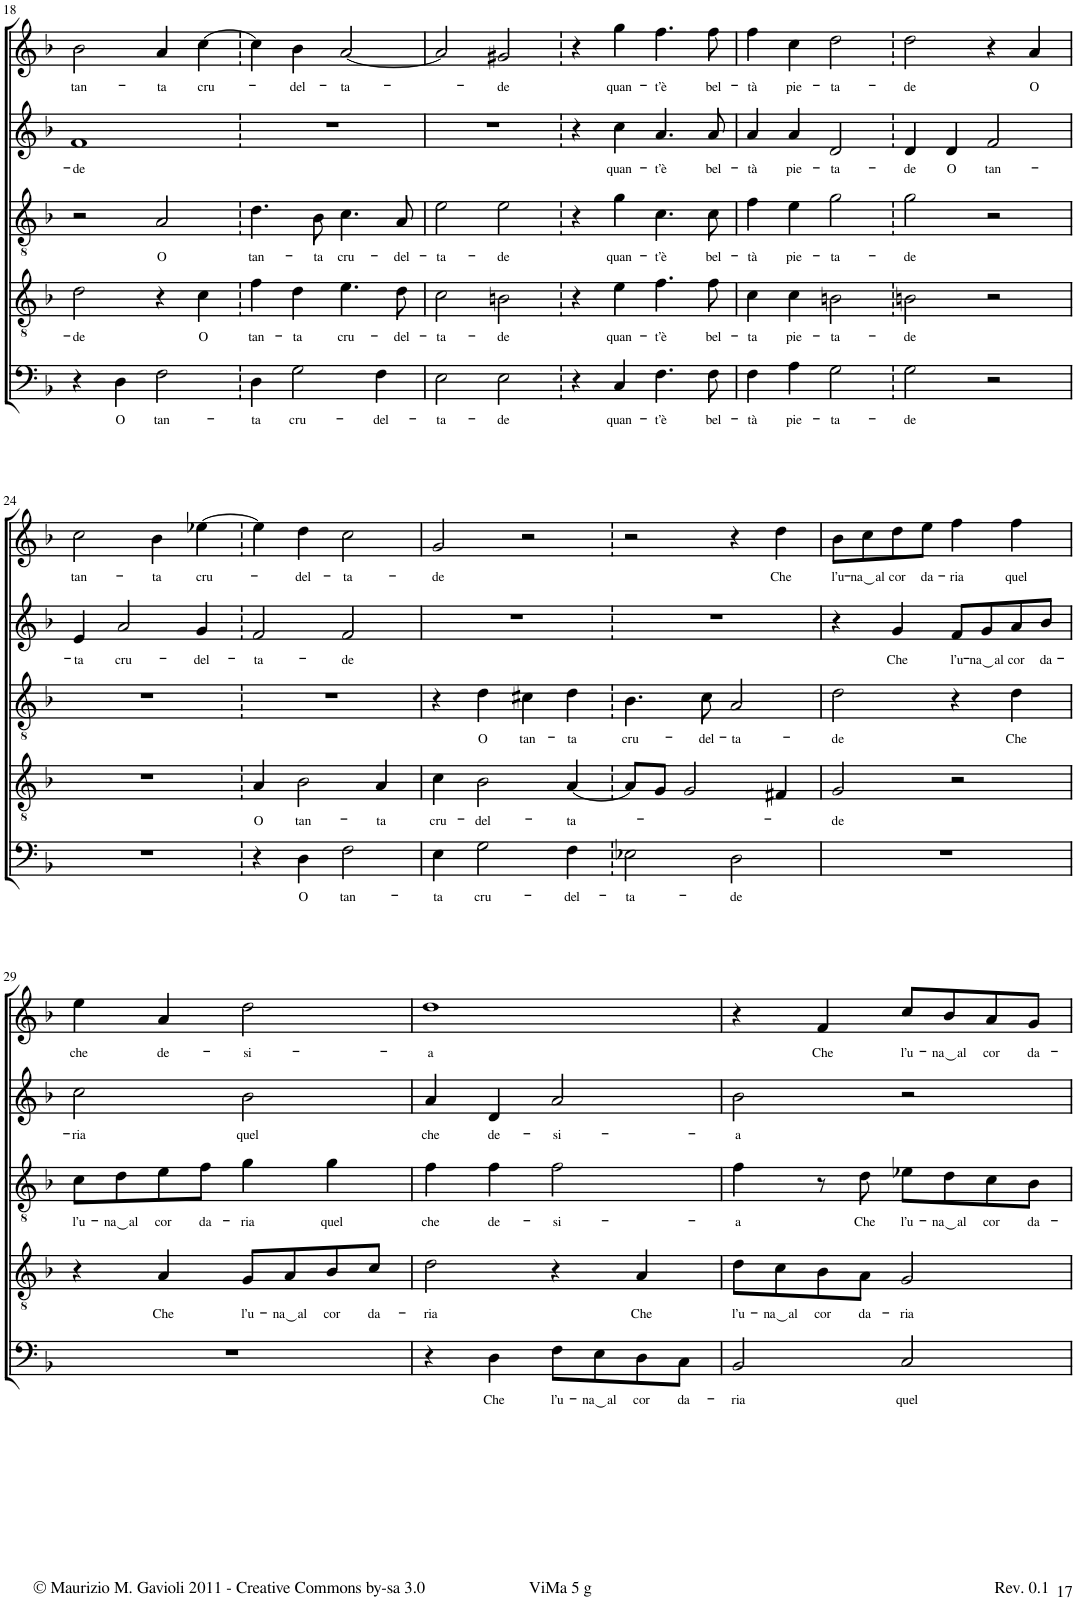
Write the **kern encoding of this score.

**kern	**text	**kern	**text	**kern	**text	**kern	**text	**kern	**text
*part5	*part5	*part4	*part4	*part3	*part3	*part2	*part2	*part1	*part1
*staff5	*staff5	*staff4	*staff4	*staff3	*staff3	*staff2	*staff2	*staff1	*staff1
*I"Voice	*	*I"Voice	*	*I"Voice	*	*I"Voice	*	*I"Voice	*
*I'Vc	*	*I'Vc	*	*	*	*	*	*	*
!!LO:PB:g=z
*clefF4	*	*clefGv2	*	*clefGv2	*	*clefG2	*	*clefG2	*
*k[b-]	*	*k[b-]	*	*k[b-]	*	*k[b-]	*	*k[b-]	*
*M4/4	*	*M4/4	*	*M4/4	*	*M4/4	*	*M4/4	*
*met(c)	*	*met(c)	*	*met(c)	*	*met(c)	*	*met(c)	*
=18	=18	=18	=18	=18	=18	=18	=18	=18	=18
!	!	!	!LO:LY:b	!	!	!	!LO:LY:b	!	!LO:LY:b
4r	.	2d\	-de	2r	.	1f	-de	2b-\	tan-
!	!LO:LY:b	!	!	!	!	!	!	!	!
4D\	O	.	.	.	.	.	.	.	.
!	!LO:LY:b	!	!	!	!LO:LY:b	!	!	!	!LO:LY:b
2F\	tan-	4r	.	2A/	O	.	.	4a/	-ta
!	!	!	!LO:LY:b	!	!	!	!	!	!LO:LY:b
.	.	4c\	O	.	.	.	.	[4cc\	cru-
=19	=19	=19	=19	=19	=19	=19	=19	=19	=19
!	!LO:LY:b	!	!LO:LY:b	!	!LO:LY:b	!	!	!	!
4D\	-ta	4f\	tan-	4.d\	tan-	1r	.	4cc\]	.
!	!LO:LY:b	!	!LO:LY:b	!	!	!	!	!	!LO:LY:b
2G\	cru-	4d\	-ta	.	.	.	.	4b-\	-del-
!	!	!	!	!	!LO:LY:b	!	!	!	!
.	.	.	.	8B-\	-ta	.	.	.	.
!	!	!	!LO:LY:b	!	!LO:LY:b	!	!	!	!LO:LY:b
.	.	4.e\	cru-	4.c\	cru-	.	.	[2a/	-ta-
!	!LO:LY:b	!	!	!	!	!	!	!	!
4F\	-del-	.	.	.	.	.	.	.	.
!	!	!	!LO:LY:b	!	!LO:LY:b	!	!	!	!
.	.	8d\	-del-	8A/	-del-	.	.	.	.
=20	=20	=20	=20	=20	=20	=20	=20	=20	=20
!	!LO:LY:b	!	!LO:LY:b	!	!LO:LY:b	!	!	!	!
2E\	-ta-	2c\	-ta-	2e\	-ta-	1r	.	2a/]	.
!	!LO:LY:b	!	!LO:LY:b	!	!LO:LY:b	!	!	!	!LO:LY:b
2E\	-de	2Bn\	-de	2e\	-de	.	.	2g#X/	-de
=21	=21	=21	=21	=21	=21	=21	=21	=21	=21
4r	.	4r	.	4r	.	4r	.	4r	.
!	!LO:LY:b	!	!LO:LY:b	!	!LO:LY:b	!	!LO:LY:b	!	!LO:LY:b
4C/	quan-	4e\	quan-	4g\	quan-	4cc\	quan-	4gg\	quan-
!	!LO:LY:b	!	!LO:LY:b	!	!LO:LY:b	!	!LO:LY:b	!	!LO:LY:b
4.F\	-t’è	4.f\	-t’è	4.c\	-t’è	4.a/	-t’è	4.ff\	-t’è
!	!LO:LY:b	!	!LO:LY:b	!	!LO:LY:b	!	!LO:LY:b	!	!LO:LY:b
8F\	bel-	8f\	bel-	8c\	bel-	8a/	bel-	8ff\	bel-
=22	=22	=22	=22	=22	=22	=22	=22	=22	=22
!	!LO:LY:b	!	!LO:LY:b	!	!LO:LY:b	!	!LO:LY:b	!	!LO:LY:b
4F\	-tà	4c\	-ta	4f\	-tà	4a/	-tà	4ff\	-tà
!	!LO:LY:b	!	!LO:LY:b	!	!LO:LY:b	!	!LO:LY:b	!	!LO:LY:b
4A\	pie-	4c\	pie-	4e\	pie-	4a/	pie-	4cc\	pie-
!	!LO:LY:b	!	!LO:LY:b	!	!LO:LY:b	!	!LO:LY:b	!	!LO:LY:b
2G\	-ta-	2Bn\	-ta-	2g\	-ta-	2d/	-ta-	2dd\	-ta-
=23	=23	=23	=23	=23	=23	=23	=23	=23	=23
!	!LO:LY:b	!	!LO:LY:b	!	!LO:LY:b	!	!LO:LY:b	!	!LO:LY:b
2G\	-de	2Bn\	-de	2g\	-de	4d/	-de	2dd\	-de
!	!	!	!	!	!	!	!LO:LY:b	!	!
.	.	.	.	.	.	4d/	O	.	.
!	!	!	!	!	!	!	!LO:LY:b	!	!
2r	.	2r	.	2r	.	2f/	tan-	4r	.
!	!	!	!	!	!	!	!	!	!LO:LY:b
.	.	.	.	.	.	.	.	4a/	O
!!LO:LB:g=z
=24	=24	=24	=24	=24	=24	=24	=24	=24	=24
!	!	!	!	!	!	!	!LO:LY:b	!	!LO:LY:b
1r	.	1r	.	1r	.	4e/	-ta	2cc\	tan-
!	!	!	!	!	!	!	!LO:LY:b	!	!
.	.	.	.	.	.	2a/	cru-	.	.
!	!	!	!	!	!	!	!	!	!LO:LY:b
.	.	.	.	.	.	.	.	4b-\	-ta
!	!	!	!	!	!	!	!LO:LY:b	!	!LO:LY:b
.	.	.	.	.	.	4g/	-del-	[4ee-X\	cru-
=25	=25	=25	=25	=25	=25	=25	=25	=25	=25
!	!	!	!LO:LY:b	!	!	!	!LO:LY:b	!	!
4r	.	4A/	O	1r	.	2f/	-ta-	4ee-\]	.
!	!LO:LY:b	!	!LO:LY:b	!	!	!	!	!	!LO:LY:b
4D\	O	2B-\	tan-	.	.	.	.	4dd\	-del-
!	!LO:LY:b	!	!	!	!	!	!LO:LY:b	!	!LO:LY:b
2F\	tan-	.	.	.	.	2f/	-de	2cc\	-ta-
!	!	!	!LO:LY:b	!	!	!	!	!	!
.	.	4A/	-ta	.	.	.	.	.	.
=26	=26	=26	=26	=26	=26	=26	=26	=26	=26
!	!LO:LY:b	!	!LO:LY:b	!	!	!	!	!	!LO:LY:b
4E\	-ta	4c\	cru-	4r	.	1r	.	2g/	-de
!	!LO:LY:b	!	!LO:LY:b	!	!LO:LY:b	!	!	!	!
2G\	cru-	2B-\	-del-	4d\	O	.	.	.	.
!	!	!	!	!	!LO:LY:b	!	!	!	!
.	.	.	.	4c#X\	tan-	.	.	2r	.
!	!LO:LY:b	!	!LO:LY:b	!	!LO:LY:b	!	!	!	!
4F\	-del-	[4A/	-ta-	4d\	-ta	.	.	.	.
=27	=27	=27	=27	=27	=27	=27	=27	=27	=27
!	!LO:LY:b	!	!	!	!LO:LY:b	!	!	!	!
2E-X\	-ta-	8A/L]	.	4.B-\	cru-	1r	.	2r	.
.	.	8G/J	.	.	.	.	.	.	.
.	.	2G/	.	.	.	.	.	.	.
!	!	!	!	!	!LO:LY:b	!	!	!	!
.	.	.	.	8c\	-del-	.	.	.	.
!	!LO:LY:b	!	!	!	!LO:LY:b	!	!	!	!
2D\	-de	.	.	2A/	-ta-	.	.	4r	.
!	!	!	!	!	!	!	!	!	!LO:LY:b
.	.	4F#X/	.	.	.	.	.	4dd\	Che
=28	=28	=28	=28	=28	=28	=28	=28	=28	=28
!	!	!	!LO:LY:b	!	!LO:LY:b	!	!	!	!LO:LY:b
1r	.	2G/	-de	2d\	-de	4r	.	8b-\L	l’u-
!	!	!	!	!	!	!	!	!	!LO:LY:b
.	.	.	.	.	.	.	.	8cc\	-na‿al
!	!	!	!	!	!	!	!LO:LY:b	!	!LO:LY:b
.	.	.	.	.	.	4g/	Che	8dd\	cor
!	!	!	!	!	!	!	!	!	!LO:LY:b
.	.	.	.	.	.	.	.	8ee\J	da-
!	!	!	!	!	!	!	!LO:LY:b	!	!LO:LY:b
.	.	2r	.	4r	.	8f/L	l’u-	4ff\	-ria
!	!	!	!	!	!	!	!LO:LY:b	!	!
.	.	.	.	.	.	8g/	-na‿al	.	.
!	!	!	!	!	!LO:LY:b	!	!LO:LY:b	!	!LO:LY:b
.	.	.	.	4d\	Che	8a/	cor	4ff\	quel
!	!	!	!	!	!	!	!LO:LY:b	!	!
.	.	.	.	.	.	8b-/J	da-	.	.
!!LO:LB:g=z
=29	=29	=29	=29	=29	=29	=29	=29	=29	=29
!	!	!	!	!	!LO:LY:b	!	!LO:LY:b	!	!LO:LY:b
1r	.	4r	.	8c\L	l’u-	2cc\	-ria	4ee\	che
!	!	!	!	!	!LO:LY:b	!	!	!	!
.	.	.	.	8d\	-na‿al	.	.	.	.
!	!	!	!LO:LY:b	!	!LO:LY:b	!	!	!	!LO:LY:b
.	.	4A/	Che	8e\	cor	.	.	4a/	de-
!	!	!	!	!	!LO:LY:b	!	!	!	!
.	.	.	.	8f\J	da-	.	.	.	.
!	!	!	!LO:LY:b	!	!LO:LY:b	!	!LO:LY:b	!	!LO:LY:b
.	.	8G/L	l’u-	4g\	-ria	2b-\	quel	2dd\	-si-
!	!	!	!LO:LY:b	!	!	!	!	!	!
.	.	8A/	-na‿al	.	.	.	.	.	.
!	!	!	!LO:LY:b	!	!LO:LY:b	!	!	!	!
.	.	8B-/	cor	4g\	quel	.	.	.	.
!	!	!	!LO:LY:b	!	!	!	!	!	!
.	.	8c/J	da-	.	.	.	.	.	.
=30	=30	=30	=30	=30	=30	=30	=30	=30	=30
!	!	!	!LO:LY:b	!	!LO:LY:b	!	!LO:LY:b	!	!LO:LY:b
4r	.	2d\	-ria	4f\	che	4a/	che	1dd	-a
!	!LO:LY:b	!	!	!	!LO:LY:b	!	!LO:LY:b	!	!
4D\	Che	.	.	4f\	de-	4d/	de-	.	.
!	!LO:LY:b	!	!	!	!LO:LY:b	!	!LO:LY:b	!	!
8F\L	l’u-	4r	.	2f\	-si-	2a/	-si-	.	.
!	!LO:LY:b	!	!	!	!	!	!	!	!
8E\	-na‿al	.	.	.	.	.	.	.	.
!	!LO:LY:b	!	!LO:LY:b	!	!	!	!	!	!
8D\	cor	4A/	Che	.	.	.	.	.	.
!	!LO:LY:b	!	!	!	!	!	!	!	!
8C\J	da-	.	.	.	.	.	.	.	.
=31	=31	=31	=31	=31	=31	=31	=31	=31	=31
!	!LO:LY:b	!	!LO:LY:b	!	!LO:LY:b	!	!LO:LY:b	!	!
2BB-/	-ria	8d\L	l’u-	4f\	-a	2b-\	-a	4r	.
!	!	!	!LO:LY:b	!	!	!	!	!	!
.	.	8c\	-na‿al	.	.	.	.	.	.
!	!	!	!LO:LY:b	!	!	!	!	!	!LO:LY:b
.	.	8B-\	cor	8r	.	.	.	4f/	Che
!	!	!	!LO:LY:b	!	!LO:LY:b	!	!	!	!
.	.	8A\J	da-	8d\	Che	.	.	.	.
!	!LO:LY:b	!	!LO:LY:b	!	!LO:LY:b	!	!	!	!LO:LY:b
2C/	quel	2G/	-ria	8e-X\L	l’u-	2r	.	8cc/L	l’u-
!	!	!	!	!	!LO:LY:b	!	!	!	!LO:LY:b
.	.	.	.	8d\	-na‿al	.	.	8b-/	-na‿al
!	!	!	!	!	!LO:LY:b	!	!	!	!LO:LY:b
.	.	.	.	8c\	cor	.	.	8a/	cor
!	!	!	!	!	!LO:LY:b	!	!	!	!LO:LY:b
.	.	.	.	8B-\J	da-	.	.	8g/J	da-
=	=	=	=	=	=	=	=	=	=
*-	*-	*-	*-	*-	*-	*-	*-	*-	*-
